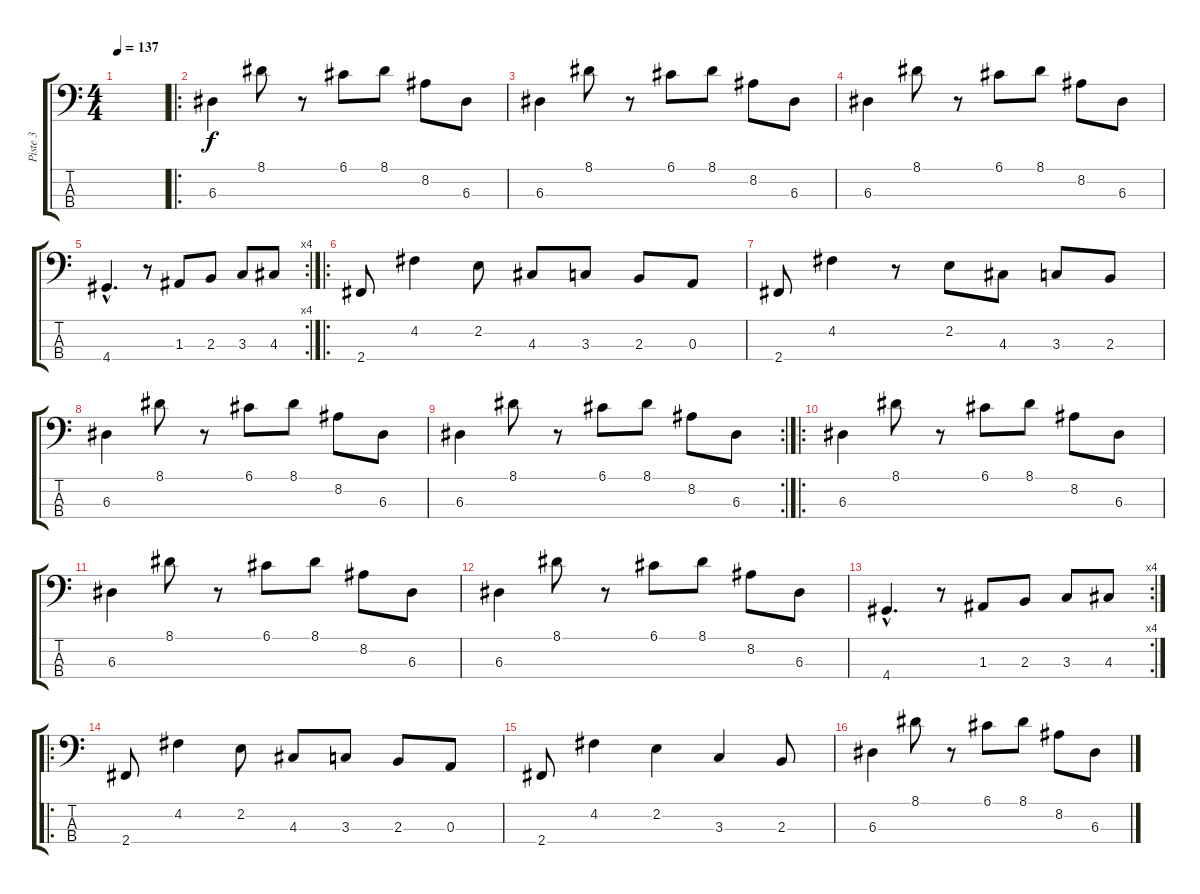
\track ("Piste 3" "Piste 3") {instrument electricbassfinger}
\staff {score tabs}
\tuning (G2 D2 A1 E1) {hide}
\ts (4 4)
\tempo 137
\clef f4
\ks c
|
\ro
6.3.4 8.1.8 r.8 6.1.8 8.1.8 8.2.8 6.3.8 |
6.3.4 8.1.8 r.8 6.1.8 8.1.8 8.2.8 6.3.8 |
6.3.4 8.1.8 r.8 6.1.8 8.1.8 8.2.8 6.3.8 |
\rc 4
4.4{hac}.4{d} r.8 1.3.8 2.3.8 3.3.8 4.3.8 |
\ro
2.4.8 4.2.4 2.2.8 4.3.8 3.3.8 2.3.8 0.3.8 |
2.4.8 4.2.4 r.8 2.2.8 4.3.8 3.3.8 2.3.8 |
6.3.4 8.1.8 r.8 6.1.8 8.1.8 8.2.8 6.3.8 |
\rc 2
6.3.4 8.1.8 r.8 6.1.8 8.1.8 8.2.8 6.3.8 |
\ro
6.3.4 8.1.8 r.8 6.1.8 8.1.8 8.2.8 6.3.8 |
6.3.4 8.1.8 r.8 6.1.8 8.1.8 8.2.8 6.3.8 |
6.3.4 8.1.8 r.8 6.1.8 8.1.8 8.2.8 6.3.8 |
\rc 4
4.4{hac}.4{d} r.8 1.3.8 2.3.8 3.3.8 4.3.8 |
\ro
2.4.8 4.2.4 2.2.8 4.3.8 3.3.8 2.3.8 0.3.8 |
2.4.8 4.2.4 2.2.4 3.3.4 2.3.8 |
6.3.4 8.1.8 r.8 6.1.8 8.1.8 8.2.8 6.3.8
